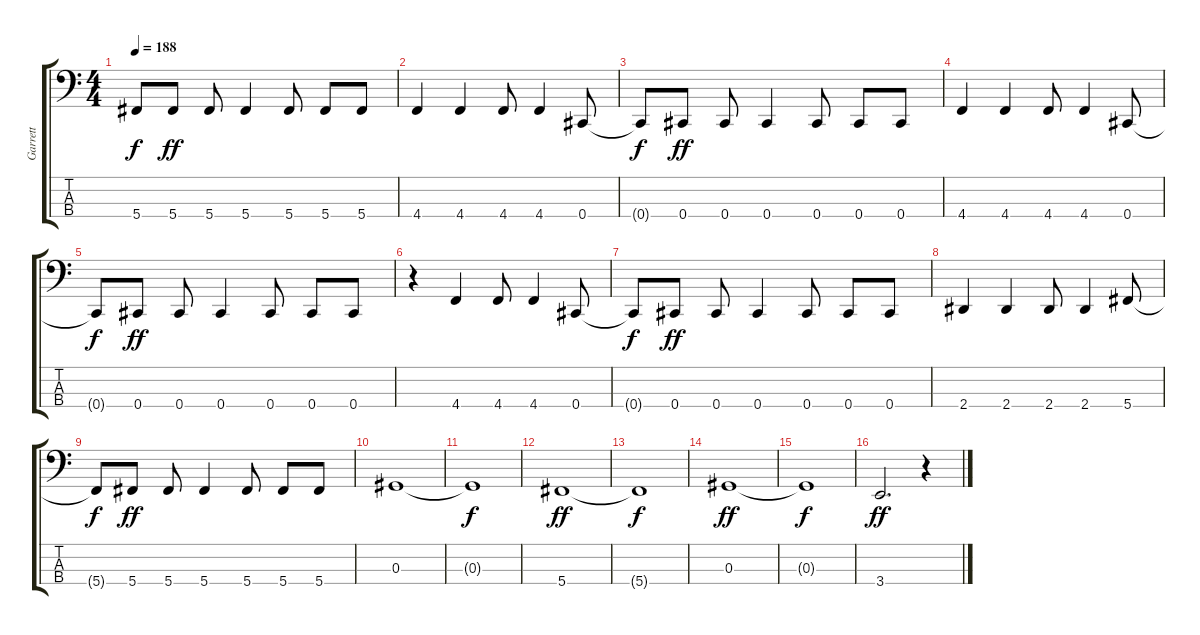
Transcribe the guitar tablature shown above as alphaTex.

\track ("Garrett" "Garrett") {instrument electricbassfinger}
\staff {score tabs}
\tuning (Gb2 Db2 Ab1 Db1) {hide}
\ts (4 4)
\tempo 188
\clef f4
\ks c
5.4{t}.8{dy f} 5.4.8{dy ff} 5.4.8 5.4.4 5.4.8 5.4.8 5.4.8 |
4.4.4 4.4.4 4.4.8 4.4.4 0.4.8 |
0.4{t}.8{dy f} 0.4.8{dy ff} 0.4.8 0.4.4 0.4.8 0.4.8 0.4.8 |
4.4.4 4.4.4 4.4.8 4.4.4 0.4.8 |
0.4{t}.8{dy f} 0.4.8{dy ff} 0.4.8 0.4.4 0.4.8 0.4.8 0.4.8 |
r.4 4.4.4 4.4.8 4.4.4 0.4.8 |
0.4{t}.8{dy f} 0.4.8{dy ff} 0.4.8 0.4.4 0.4.8 0.4.8 0.4.8 |
2.4.4 2.4.4 2.4.8 2.4.4 5.4.8 |
5.4{t}.8{dy f} 5.4.8{dy ff} 5.4.8 5.4.4 5.4.8 5.4.8 5.4.8 |
0.3.1 |
0.3{t}.1{dy f} |
5.4.1{dy ff} |
5.4{t}.1{dy f} |
0.3.1{dy ff} |
0.3{t}.1{dy f} |
3.4.2{d dy ff} r.4
